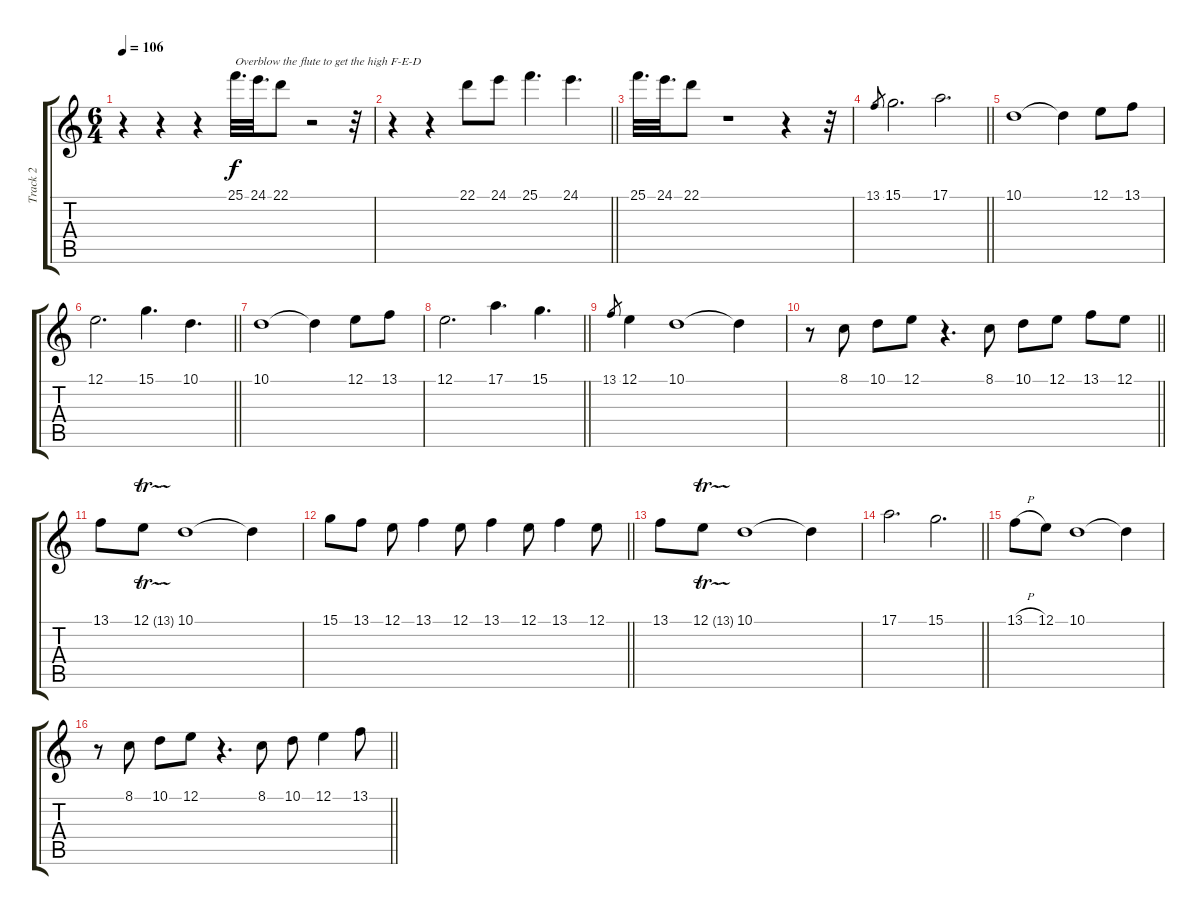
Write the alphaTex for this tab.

\track ("Track 2" "Track 2") {instrument recorder}
\staff {score tabs}
\tuning (E4 B3 G3 D3 A2 E2) {hide}
\ts (6 4)
\tempo 106
\clef g2
\ks c
r.4{dy f} r.4 r.4 25.1.32{d txt "Overblow the flute to get the high F-E-D"} 24.1.32{d} 22.1.8 r.2 r.32 |
\barLineRight lightlight
r.4 r.4 22.1.8 24.1.8 25.1.4{d} 24.1.4{d} |
25.1.32{d} 24.1.32{d} 22.1.8 r.1 r.4 r.32 |
\barLineRight lightlight
13.1.8{gr} 15.1.2{d} 17.1.2{d} |
10.1.1 10.1{t}.4 12.1.8 13.1.8 |
\barLineRight lightlight
12.1.2{d} 15.1.4{d} 10.1.4{d} |
10.1.1 10.1{t}.4 12.1.8 13.1.8 |
\barLineRight lightlight
12.1.2{d} 17.1.4{d} 15.1.4{d} |
13.1.8{gr} 12.1.4 10.1.1 10.1{t}.4 |
\barLineRight lightlight
r.8 8.1.8 10.1.8 12.1.8 r.4{d} 8.1.8 10.1.8 12.1.8 13.1.8 12.1.8 |
13.1.8 12.1{tr (13 32)}.8 10.1.1 10.1{t}.4 |
\barLineRight lightlight
15.1.8 13.1.8 12.1.8 13.1.4 12.1.8 13.1.4 12.1.8 13.1.4 12.1.8 |
13.1.8 12.1{tr (13 32)}.8 10.1.1 10.1{t}.4 |
\barLineRight lightlight
17.1.2{d} 15.1.2{d} |
13.1{h}.8 12.1.8 10.1.1 10.1{t}.4 |
\barLineRight lightlight
r.8 8.1.8 10.1.8 12.1.8 r.4{d} 8.1.8 10.1.8 12.1.4 13.1.8
